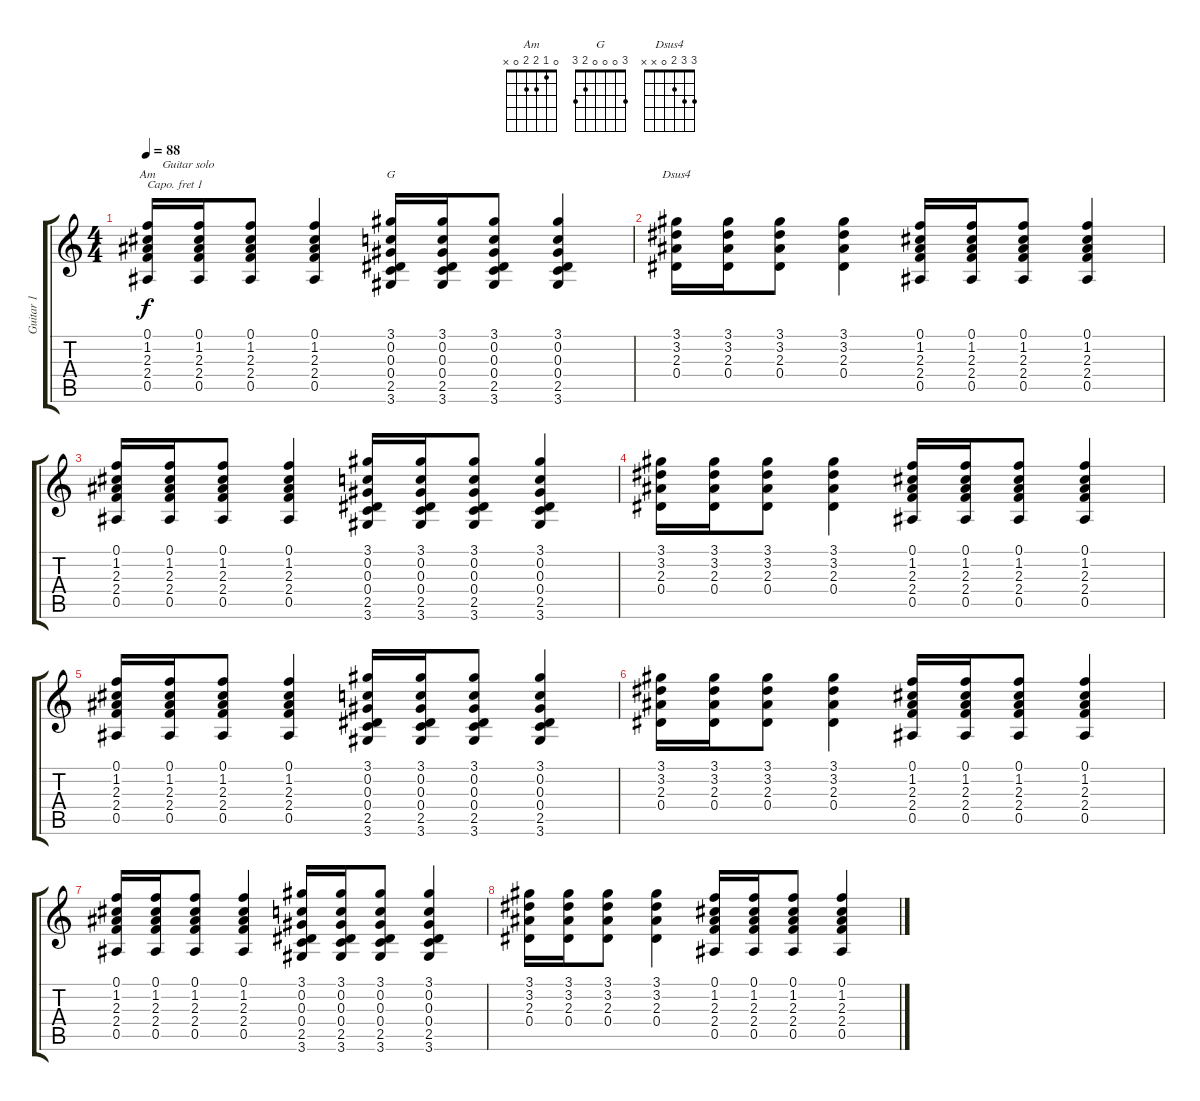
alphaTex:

\track ("Guitar 1" "Guitar 1") {instrument electricguitarjazz}
\staff {score tabs}
\capo 1
\tuning (E4 B3 G3 D3 A2 E2) {hide}
\chord ("Am" 0 1 2 2 0 x)
\chord ("G" 3 0 0 0 2 3)
\chord ("Dsus4" 3 3 2 0 x x)
\ts (4 4)
\tempo 88
\clef g2
\ks c
(0.1 1.2 2.3 2.4 0.5).16{ch "Am" txt "     Guitar solo" dy f} (0.1 1.2 2.3 2.4 0.5).16 (0.1 1.2 2.3 2.4 0.5).8 (0.1 1.2 2.3 2.4 0.5).4 (3.1 0.2 0.3 0.4 2.5 3.6).16{ch "G"} (3.1 0.2 0.3 0.4 2.5 3.6).16 (3.1 0.2 0.3 0.4 2.5 3.6).8 (3.1 0.2 0.3 0.4 2.5 3.6).4 |
(3.1 3.2 2.3 0.4).16{ch "Dsus4"} (3.1 3.2 2.3 0.4).16 (3.1 3.2 2.3 0.4).8 (3.1 3.2 2.3 0.4).4 (0.1 1.2 2.3 2.4 0.5).16 (0.1 1.2 2.3 2.4 0.5).16 (0.1 1.2 2.3 2.4 0.5).8 (0.1 1.2 2.3 2.4 0.5).4 |
(0.1 1.2 2.3 2.4 0.5).16 (0.1 1.2 2.3 2.4 0.5).16 (0.1 1.2 2.3 2.4 0.5).8 (0.1 1.2 2.3 2.4 0.5).4 (3.1 0.2 0.3 0.4 2.5 3.6).16 (3.1 0.2 0.3 0.4 2.5 3.6).16 (3.1 0.2 0.3 0.4 2.5 3.6).8 (3.1 0.2 0.3 0.4 2.5 3.6).4 |
(3.1 3.2 2.3 0.4).16 (3.1 3.2 2.3 0.4).16 (3.1 3.2 2.3 0.4).8 (3.1 3.2 2.3 0.4).4 (0.1 1.2 2.3 2.4 0.5).16 (0.1 1.2 2.3 2.4 0.5).16 (0.1 1.2 2.3 2.4 0.5).8 (0.1 1.2 2.3 2.4 0.5).4 |
(0.1 1.2 2.3 2.4 0.5).16 (0.1 1.2 2.3 2.4 0.5).16 (0.1 1.2 2.3 2.4 0.5).8 (0.1 1.2 2.3 2.4 0.5).4 (3.1 0.2 0.3 0.4 2.5 3.6).16 (3.1 0.2 0.3 0.4 2.5 3.6).16 (3.1 0.2 0.3 0.4 2.5 3.6).8 (3.1 0.2 0.3 0.4 2.5 3.6).4 |
(3.1 3.2 2.3 0.4).16 (3.1 3.2 2.3 0.4).16 (3.1 3.2 2.3 0.4).8 (3.1 3.2 2.3 0.4).4 (0.1 1.2 2.3 2.4 0.5).16 (0.1 1.2 2.3 2.4 0.5).16 (0.1 1.2 2.3 2.4 0.5).8 (0.1 1.2 2.3 2.4 0.5).4 |
(0.1 1.2 2.3 2.4 0.5).16 (0.1 1.2 2.3 2.4 0.5).16 (0.1 1.2 2.3 2.4 0.5).8 (0.1 1.2 2.3 2.4 0.5).4 (3.1 0.2 0.3 0.4 2.5 3.6).16 (3.1 0.2 0.3 0.4 2.5 3.6).16 (3.1 0.2 0.3 0.4 2.5 3.6).8 (3.1 0.2 0.3 0.4 2.5 3.6).4 |
(3.1 3.2 2.3 0.4).16 (3.1 3.2 2.3 0.4).16 (3.1 3.2 2.3 0.4).8 (3.1 3.2 2.3 0.4).4 (0.1 1.2 2.3 2.4 0.5).16 (0.1 1.2 2.3 2.4 0.5).16 (0.1 1.2 2.3 2.4 0.5).8 (0.1 1.2 2.3 2.4 0.5).4
